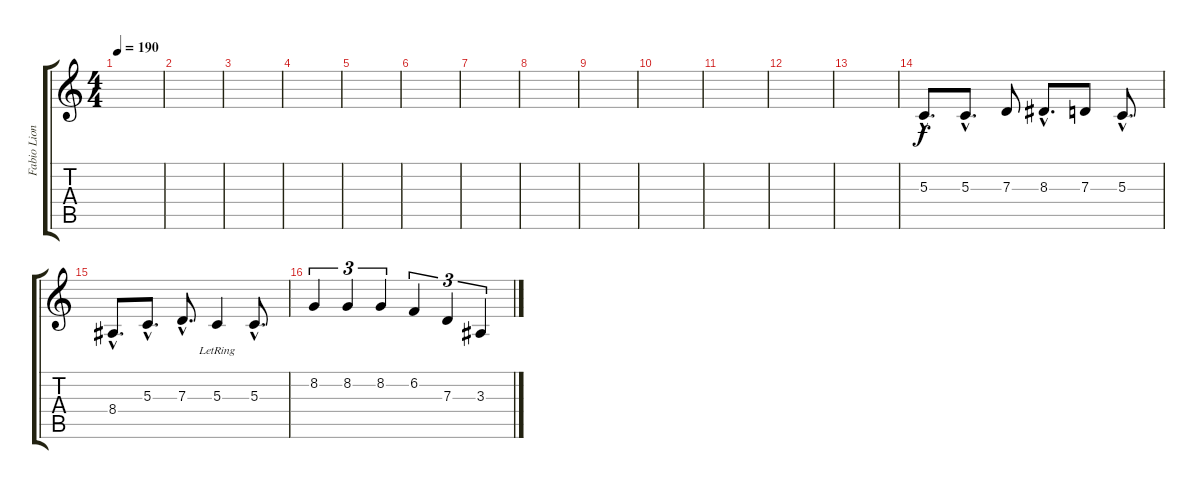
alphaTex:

\track ("Fabio Lione" "Fabio Lion") {instrument clarinet}
\staff {score tabs}
\tuning (E4 B3 G3 D3 A2 E2) {hide}
\ts (4 4)
\tempo 190
\clef g2
\ks c
|
|
|
|
|
|
|
|
|
|
|
|
|
5.3{hac}.8{d} 5.3{hac}.8{d} 7.3.8 8.3{hac}.8{d} 7.3.8 5.3{hac}.8{d} |
8.4{hac}.8{d} 5.3{hac}.8{d} 7.3{hac}.8{d} 5.3{lr}.4 5.3{hac}.8{d} |
8.2.4{tu (3 2)} 8.2.4{tu (3 2)} 8.2.4{tu (3 2)} 6.2.4{tu (3 2)} 7.3.4{tu (3 2)} 3.3.4{tu (3 2)}
